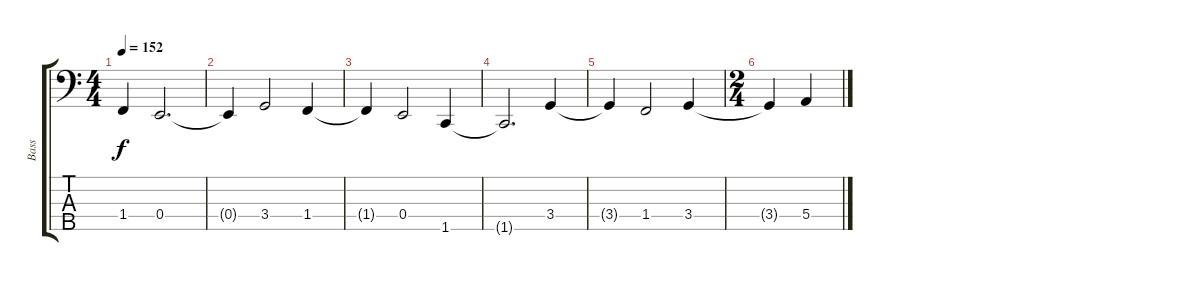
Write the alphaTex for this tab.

\track ("Bass" "Bass") {instrument acousticguitarnylon}
\staff {score tabs}
\tuning (G2 D2 A1 E1 B0) {hide}
\ts (4 4)
\tempo 152
\clef f4
\ks c
1.4{t}.4{dy f} 0.4.2{d} |
0.4{t}.4 3.4.2 1.4.4 |
1.4{t}.4 0.4.2 1.5.4 |
1.5{t}.2{d} 3.4.4 |
3.4{t}.4 1.4.2 3.4.4 |
\ts (2 4)
3.4{t}.4 5.4.4
